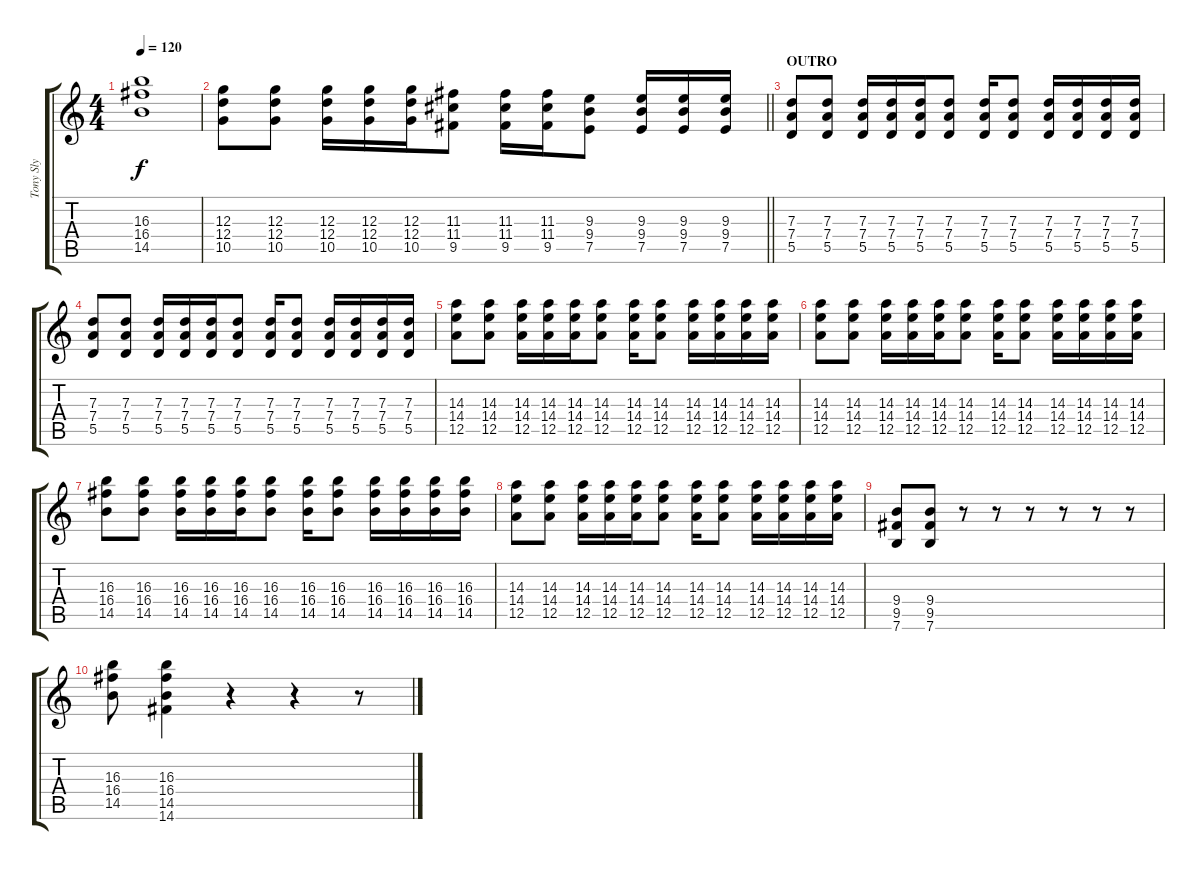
\track ("Tony Sly" "Tony Sly") {instrument distortionguitar}
\staff {score tabs}
\tuning (E4 B3 G3 D3 A2 E2) {hide}
\ts (4 4)
\tempo 120
\clef g2
\ks c
(16.3 16.4 14.5).1{dy f} |
\barLineRight lightlight
(12.3 12.4 10.5).8 (12.3 12.4 10.5).8 (12.3 12.4 10.5).16 (12.3 12.4 10.5).16 (12.3 12.4 10.5).16 (11.3 11.4 9.5).8 (11.3 11.4 9.5).16 (11.3 11.4 9.5).16 (9.3 9.4 7.5).8 (9.3 9.4 7.5).16 (9.3 9.4 7.5).16 (9.3 9.4 7.5).16 |
\section ("" "OUTRO")
(7.3 7.4 5.5).8 (7.3 7.4 5.5).8 (7.3 7.4 5.5).16 (7.3 7.4 5.5).16 (7.3 7.4 5.5).16 (7.3 7.4 5.5).8 (7.3 7.4 5.5).16 (7.3 7.4 5.5).8 (7.3 7.4 5.5).16 (7.3 7.4 5.5).16 (7.3 7.4 5.5).16 (7.3 7.4 5.5).16 |
(7.3 7.4 5.5).8 (7.3 7.4 5.5).8 (7.3 7.4 5.5).16 (7.3 7.4 5.5).16 (7.3 7.4 5.5).16 (7.3 7.4 5.5).8 (7.3 7.4 5.5).16 (7.3 7.4 5.5).8 (7.3 7.4 5.5).16 (7.3 7.4 5.5).16 (7.3 7.4 5.5).16 (7.3 7.4 5.5).16 |
(14.3 14.4 12.5).8 (14.3 14.4 12.5).8 (14.3 14.4 12.5).16 (14.3 14.4 12.5).16 (14.3 14.4 12.5).16 (14.3 14.4 12.5).8 (14.3 14.4 12.5).16 (14.3 14.4 12.5).8 (14.3 14.4 12.5).16 (14.3 14.4 12.5).16 (14.3 14.4 12.5).16 (14.3 14.4 12.5).16 |
(14.3 14.4 12.5).8 (14.3 14.4 12.5).8 (14.3 14.4 12.5).16 (14.3 14.4 12.5).16 (14.3 14.4 12.5).16 (14.3 14.4 12.5).8 (14.3 14.4 12.5).16 (14.3 14.4 12.5).8 (14.3 14.4 12.5).16 (14.3 14.4 12.5).16 (14.3 14.4 12.5).16 (14.3 14.4 12.5).16 |
(16.3 16.4 14.5).8 (16.3 16.4 14.5).8 (16.3 16.4 14.5).16 (16.3 16.4 14.5).16 (16.3 16.4 14.5).16 (16.3 16.4 14.5).8 (16.3 16.4 14.5).16 (16.3 16.4 14.5).8 (16.3 16.4 14.5).16 (16.3 16.4 14.5).16 (16.3 16.4 14.5).16 (16.3 16.4 14.5).16 |
(14.3 14.4 12.5).8 (14.3 14.4 12.5).8 (14.3 14.4 12.5).16 (14.3 14.4 12.5).16 (14.3 14.4 12.5).16 (14.3 14.4 12.5).8 (14.3 14.4 12.5).16 (14.3 14.4 12.5).8 (14.3 14.4 12.5).16 (14.3 14.4 12.5).16 (14.3 14.4 12.5).16 (14.3 14.4 12.5).16 |
(9.4 9.5 7.6).8 (9.4 9.5 7.6).8 r.8 r.8 r.8 r.8 r.8 r.8 |
(16.3 16.4 14.5).8 (16.3 16.4 14.5 14.6).4 r.4 r.4 r.8
